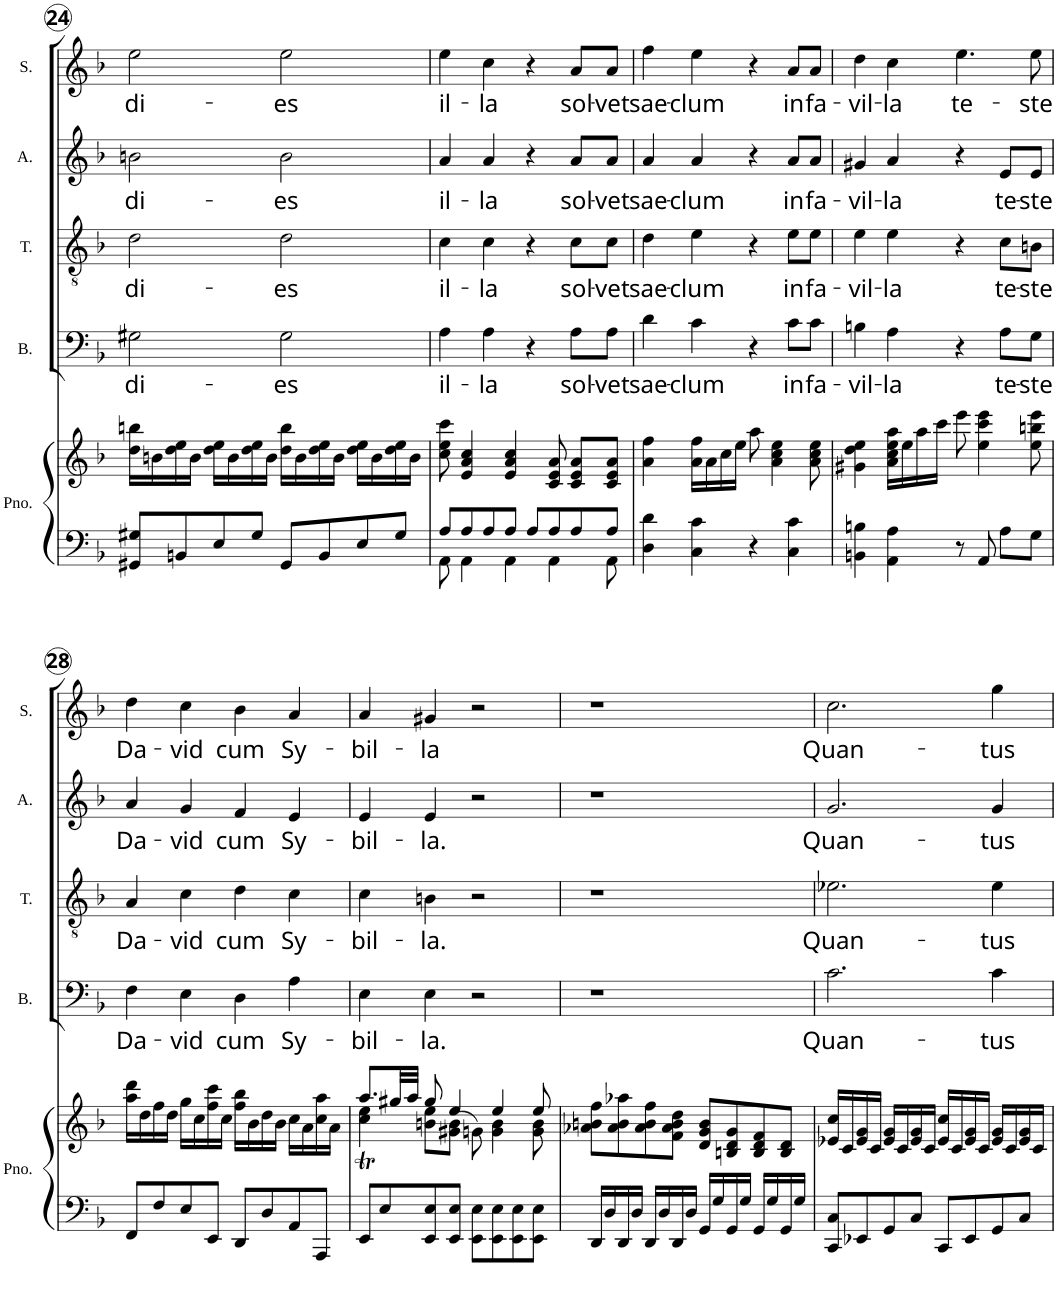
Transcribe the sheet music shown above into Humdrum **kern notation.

**kern	**kern	**kern	**text	**kern	**text	**kern	**text	**kern	**text
*part5	*part5	*part4	*part4	*part3	*part3	*part2	*part2	*part1	*part1
*staff6	*staff5	*staff4	*staff4	*staff3	*staff3	*staff2	*staff2	*staff1	*staff1
*I"Piano	*	*I"Bass	*	*I"Tenor	*	*I"Alto	*	*I"Soprano	*
*I'Pno.	*	*I'B.	*	*I'T.	*	*I'A.	*	*I'S.	*
!!LO:PB:g=z
*clefF4	*clefG2	*clefF4	*	*clefGv2	*	*clefG2	*	*clefG2	*
*k[b-]	*k[b-]	*k[b-]	*	*k[b-]	*	*k[b-]	*	*k[b-]	*
*F:	*F:	*F:	*	*F:	*	*F:	*	*F:	*
*M4/4	*M4/4	*M4/4	*	*M4/4	*	*M4/4	*	*M4/4	*
*met(c)	*met(c)	*met(c)	*	*met(c)	*	*met(c)	*	*met(c)	*
=24	=24	=24	=24	=24	=24	=24	=24	=24	=24
!	!	!	!LO:LY:b	!	!LO:LY:b	!	!LO:LY:b	!	!LO:LY:b
8GG#X/ 8G#X/L	16dd\ 16bbn\LL	2G#X\	di-	2d\	di-	2bn\	di-	2ee\	di-
.	16bn\	.	.	.	.	.	.	.	.
8BBn/	16dd\ 16ee\	.	.	.	.	.	.	.	.
.	16b\JJ	.	.	.	.	.	.	.	.
8E/	16dd\ 16ee\LL	.	.	.	.	.	.	.	.
.	16b\	.	.	.	.	.	.	.	.
8G#/J	16dd\ 16ee\	.	.	.	.	.	.	.	.
.	16b\JJ	.	.	.	.	.	.	.	.
!	!	!	!LO:LY:b	!	!LO:LY:b	!	!LO:LY:b	!	!LO:LY:b
8GG#/L	16dd\ 16bb\LL	2G#\	-es	2d\	-es	2b\	-es	2ee\	-es
.	16b\	.	.	.	.	.	.	.	.
8BB/	16dd\ 16ee\	.	.	.	.	.	.	.	.
.	16b\JJ	.	.	.	.	.	.	.	.
8E/	16dd\ 16ee\LL	.	.	.	.	.	.	.	.
.	16b\	.	.	.	.	.	.	.	.
8G#/J	16dd\ 16ee\	.	.	.	.	.	.	.	.
.	16b\JJ	.	.	.	.	.	.	.	.
=25	=25	=25	=25	=25	=25	=25	=25	=25	=25
*^	*	*	*	*	*	*	*	*	*
!	!	!	!	!LO:LY:b	!	!LO:LY:b	!	!LO:LY:b	!	!LO:LY:b
8A/L	8AA\	8cc\ 8ee\ 8ccc\	4A\	il-	4c\	il-	4a/	il-	4ee\	il-
8A/	4AA\	4e/ 4a/ 4cc/	.	.	.	.	.	.	.	.
!	!	!	!	!LO:LY:b	!	!LO:LY:b	!	!LO:LY:b	!	!LO:LY:b
8A/	.	.	4A\	-la	4c\	-la	4a/	-la	4cc\	-la
8A/J	4AA\	4e/ 4a/ 4cc/	.	.	.	.	.	.	.	.
8A/L	.	.	4r	.	4r	.	4r	.	4r	.
8A/	4AA\	8c/ 8e/ 8a/	.	.	.	.	.	.	.	.
!	!	!	!	!LO:LY:b	!	!LO:LY:b	!	!LO:LY:b	!	!LO:LY:b
8A/	.	8c/ 8e/ 8a/L	8A\L	sol-	8c\L	sol-	8a/L	sol-	8a/L	sol-
!	!	!	!	!LO:LY:b	!	!LO:LY:b	!	!LO:LY:b	!	!LO:LY:b
8A/J	8AA\	8c/ 8e/ 8a/J	8A\J	-vet	8c\J	-vet	8a/J	-vet	8a/J	-vet
=26	=26	=26	=26	=26	=26	=26	=26	=26	=26	=26
!	!	!	!	!LO:LY:b	!	!LO:LY:b	!	!LO:LY:b	!	!LO:LY:b
*v	*v	*	*	*	*	*	*	*	*	*
4D\ 4d\	4a\ 4ff\	4d\	sae-	4d\	sae-	4a/	sae-	4ff\	sae-
!	!	!	!LO:LY:b	!	!LO:LY:b	!	!LO:LY:b	!	!LO:LY:b
4C\ 4c\	16a\ 16ff\LL	4c\	-clum	4e\	-clum	4a/	-clum	4ee\	-clum
.	16a\	.	.	.	.	.	.	.	.
.	16cc\	.	.	.	.	.	.	.	.
.	16ee\JJ	.	.	.	.	.	.	.	.
4r	8aa\	4r	.	4r	.	4r	.	4r	.
.	4a\ 4cc\ 4ee\	.	.	.	.	.	.	.	.
!	!	!	!LO:LY:b	!	!LO:LY:b	!	!LO:LY:b	!	!LO:LY:b
4C\ 4c\	.	8c\L	in	8e\L	in	8a/L	in	8a/L	in
!	!	!	!LO:LY:b	!	!LO:LY:b	!	!LO:LY:b	!	!LO:LY:b
.	8a\ 8cc\ 8ee\	8c\J	fa-	8e\J	fa-	8a/J	fa-	8a/J	fa-
=27	=27	=27	=27	=27	=27	=27	=27	=27	=27
!	!	!	!LO:LY:b	!	!LO:LY:b	!	!LO:LY:b	!	!LO:LY:b
4BBn\ 4Bn\	4g#X\ 4dd\ 4ee\	4Bn\	-vil-	4e\	-vil-	4g#X/	-vil-	4dd\	-vil-
!	!	!	!LO:LY:b	!	!LO:LY:b	!	!LO:LY:b	!	!LO:LY:b
4AA\ 4A\	16a\ 16cc\ 16ee\ 16aa\LL	4A\	-la	4e\	-la	4a/	-la	4cc\	-la
.	16ee\	.	.	.	.	.	.	.	.
.	16aa\	.	.	.	.	.	.	.	.
.	16ccc\JJ	.	.	.	.	.	.	.	.
!	!	!	!	!	!	!	!	!	!LO:LY:b
8r	8eee\	4r	.	4r	.	4r	.	4.ee\	te-
8AA/	4ee\ 4ccc\ 4eee\	.	.	.	.	.	.	.	.
!	!	!	!LO:LY:b	!	!LO:LY:b	!	!LO:LY:b	!	!
8A\L	.	8A\L	te-	8c\L	te-	8e/L	te-	.	.
!	!	!	!LO:LY:b	!	!LO:LY:b	!	!LO:LY:b	!	!LO:LY:b
8G\J	8ee\ 8bbn\ 8eee\	8G\J	-ste	8Bn\J	-ste	8e/J	-ste	8ee\	-ste
!!LO:LB:g=z
=28	=28	=28	=28	=28	=28	=28	=28	=28	=28
!	!	!	!LO:LY:b	!	!LO:LY:b	!	!LO:LY:b	!	!LO:LY:b
8FF/L	16aa\ 16ddd\LL	4F\	Da-	4A/	Da-	4a/	Da-	4dd\	Da-
.	16dd\	.	.	.	.	.	.	.	.
8F/	16ff\	.	.	.	.	.	.	.	.
.	16dd\JJ	.	.	.	.	.	.	.	.
!	!	!	!LO:LY:b	!	!LO:LY:b	!	!LO:LY:b	!	!LO:LY:b
8E/	16gg\LL	4E\	-vid	4c\	-vid	4g/	-vid	4cc\	-vid
.	16cc\	.	.	.	.	.	.	.	.
8EE/J	16ff\ 16ccc\	.	.	.	.	.	.	.	.
.	16cc\JJ	.	.	.	.	.	.	.	.
!	!	!	!LO:LY:b	!	!LO:LY:b	!	!LO:LY:b	!	!LO:LY:b
8DD/L	16ff\ 16bb-\LL	4D\	cum	4d\	cum	4f/	cum	4b-\	cum
.	16b-\	.	.	.	.	.	.	.	.
8D/	16dd\	.	.	.	.	.	.	.	.
.	16b-\JJ	.	.	.	.	.	.	.	.
!	!	!	!LO:LY:b	!	!LO:LY:b	!	!LO:LY:b	!	!LO:LY:b
8AA/	16cc\LL	4A\	Sy-	4c\	Sy-	4e/	Sy-	4a/	Sy-
.	16a\	.	.	.	.	.	.	.	.
8AAA/J	16cc\ 16aa\	.	.	.	.	.	.	.	.
.	16a\JJ	.	.	.	.	.	.	.	.
=29	=29	=29	=29	=29	=29	=29	=29	=29	=29
*	*^	*	*	*	*	*	*	*	*
!	!	!	!	!LO:LY:b	!	!LO:LY:b	!	!LO:LY:b	!	!LO:LY:b
8EE/L	4cc\T 4ee\T	8.aa/L	4E\	-bil-	4c\	-bil-	4e/	-bil-	4a/	-bil-
8E/	.	.	.	.	.	.	.	.	.	.
.	.	32gg#X/LL	.	.	.	.	.	.	.	.
.	.	32aa/JJJ	.	.	.	.	.	.	.	.
!	!	!	!	!LO:LY:b	!	!LO:LY:b	!	!LO:LY:b	!	!LO:LY:b
8EE/ 8E/	8bn\ 8ee\L	8gg#/	4E\	-la.	4Bn\	-la.	4e/	-la.	4g#X/	-la
8EE/ 8E/J	(>8g#X\ 8b\J	4ee/	.	.	.	.	.	.	.	.
8EE\ 8E\L	8gn\)	.	2r	.	2r	.	2r	.	2r	.
8EE\ 8E\	4g\ 4b\	4ee/	.	.	.	.	.	.	.	.
8EE\ 8E\	.	.	.	.	.	.	.	.	.	.
8EE\ 8E\J	8g\ 8b\	8ee/	.	.	.	.	.	.	.	.
*	*v	*v	*	*	*	*	*	*	*	*
=30	=30	=30	=30	=30	=30	=30	=30	=30	=30
16DD/LL	8a-X\ 8bn\ 8ff\L	1r	.	1r	.	1r	.	1r	.
16D/	.	.	.	.	.	.	.	.	.
16DD/	8a-\ 8b\ 8aa-X\	.	.	.	.	.	.	.	.
16D/JJ	.	.	.	.	.	.	.	.	.
16DD/LL	8a-\ 8b\ 8ff\	.	.	.	.	.	.	.	.
16D/	.	.	.	.	.	.	.	.	.
16DD/	8f\ 8a-\ 8b\ 8dd\J	.	.	.	.	.	.	.	.
16D/JJ	.	.	.	.	.	.	.	.	.
16GG/LL	8d/ 8g/ 8b/L	.	.	.	.	.	.	.	.
16G/	.	.	.	.	.	.	.	.	.
16GG/	8Bn/ 8d/ 8g/	.	.	.	.	.	.	.	.
16G/JJ	.	.	.	.	.	.	.	.	.
16GG/LL	8B/ 8d/ 8f/	.	.	.	.	.	.	.	.
16G/	.	.	.	.	.	.	.	.	.
16GG/	8B/ 8d/J	.	.	.	.	.	.	.	.
16G/JJ	.	.	.	.	.	.	.	.	.
=31	=31	=31	=31	=31	=31	=31	=31	=31	=31
!	!	!	!LO:LY:b	!	!LO:LY:b	!	!LO:LY:b	!	!LO:LY:b
8CC/ 8C/L	16e-X/ 16cc/LL	2.c\	Quan-	2.e-X\	Quan-	2.g/	Quan-	2.cc\	Quan-
.	16c/	.	.	.	.	.	.	.	.
8EE-X/	16e-/ 16g/	.	.	.	.	.	.	.	.
.	16c/JJ	.	.	.	.	.	.	.	.
8GG/	16e-/ 16g/LL	.	.	.	.	.	.	.	.
.	16c/	.	.	.	.	.	.	.	.
8C/J	16e-/ 16g/	.	.	.	.	.	.	.	.
.	16c/JJ	.	.	.	.	.	.	.	.
8CC/L	16e-/ 16cc/LL	.	.	.	.	.	.	.	.
.	16c/	.	.	.	.	.	.	.	.
8EE-/	16e-/ 16g/	.	.	.	.	.	.	.	.
.	16c/JJ	.	.	.	.	.	.	.	.
!	!	!	!LO:LY:b	!	!LO:LY:b	!	!LO:LY:b	!	!LO:LY:b
8GG/	16e-/ 16g/LL	4c\	-tus	4e-\	-tus	4g/	-tus	4gg\	-tus
.	16c/	.	.	.	.	.	.	.	.
8C/J	16e-/ 16g/	.	.	.	.	.	.	.	.
.	16c/JJ	.	.	.	.	.	.	.	.
=	=	=	=	=	=	=	=	=	=
*-	*-	*-	*-	*-	*-	*-	*-	*-	*-
